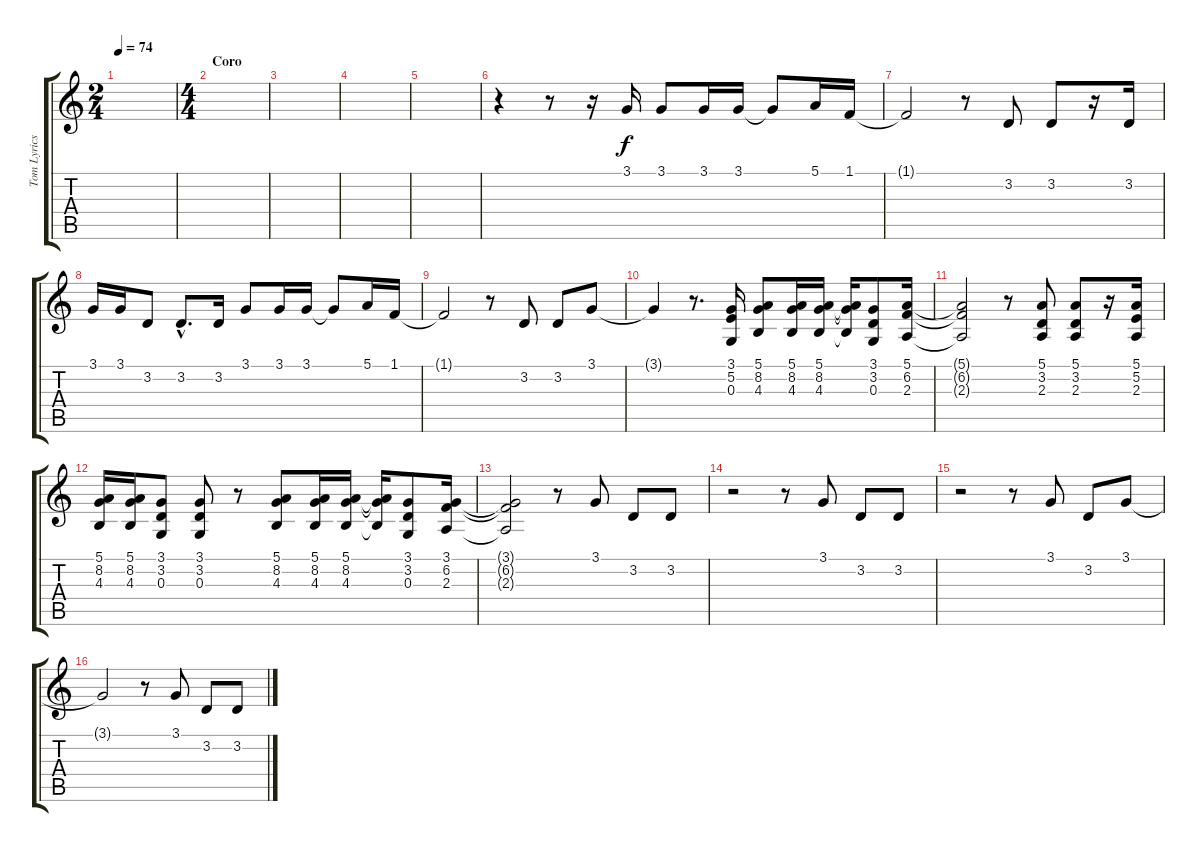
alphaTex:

\track ("Tom Lyrics" "Tom Lyrics") {instrument acousticgrandpiano}
\staff {score tabs}
\tuning (E4 B3 G3 D3 A2 E2) {hide}
\ts (2 4)
\tempo 74
\clef g2
\ks c
|
\ts (4 4)
\section ("" "Coro")
|
|
|
|
r.4 r.8 r.16 3.1.16 3.1.8 3.1.16 3.1.16 3.1{t}.8 5.1.16 1.1.16 |
1.1{t}.2 r.8 3.2.8 3.2.8 r.16 3.2.16 |
3.1.16 3.1.16 3.2.8 3.2{hac}.8{d} 3.2.16 3.1.8 3.1.16 3.1.16 3.1{t}.8 5.1.16 1.1.16 |
1.1{t}.2 r.8 3.2.8 3.2.8 3.1.8 |
3.1{t}.4 r.8{d} (3.1 5.2 0.3).16 (5.1 8.2 4.3).8 (5.1 8.2 4.3).16 (5.1 8.2 4.3).16 (5.1{t} 8.2{t} 4.3{t}).16 (3.1 3.2 0.3).8 (5.1 6.2 2.3).16 |
(5.1{t} 6.2{t} 2.3{t}).2 r.8 (5.1 3.2 2.3).8 (5.1 3.2 2.3).8 r.16 (5.1 5.2 2.3).16 |
(5.1 8.2 4.3).16 (5.1 8.2 4.3).16 (3.1 3.2 0.3).8 (3.1 3.2 0.3).8 r.8 (5.1 8.2 4.3).8 (5.1 8.2 4.3).16 (5.1 8.2 4.3).16 (5.1{t} 8.2{t} 4.3{t}).16 (3.1 3.2 0.3).8 (3.1 6.2 2.3).16 |
(3.1{t} 6.2{t} 2.3{t}).2 r.8 3.1.8 3.2.8 3.2.8 |
r.2 r.8 3.1.8 3.2.8 3.2.8 |
r.2 r.8 3.1.8 3.2.8 3.1.8 |
3.1{t}.2 r.8 3.1.8 3.2.8 3.2.8
